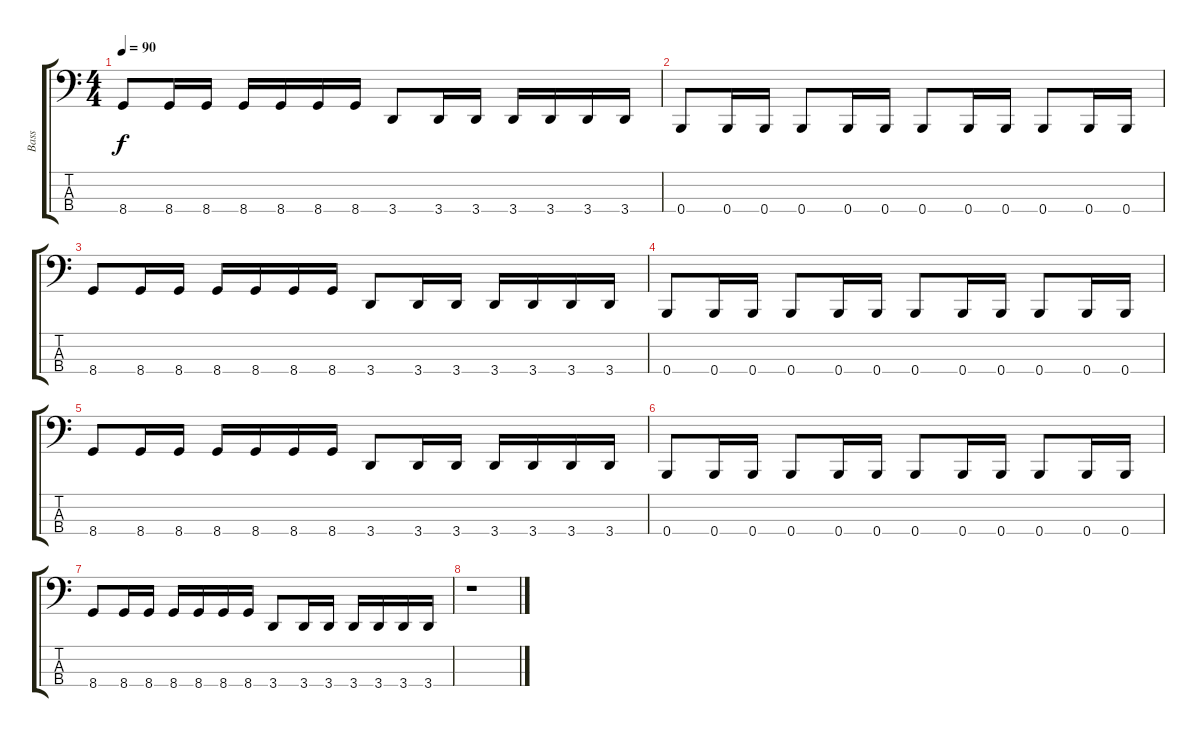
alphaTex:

\track ("Bass" "Bass") {instrument electricbassfinger}
\staff {score tabs}
\tuning (E2 B1 Gb1 B0) {hide}
\ts (4 4)
\tempo 90
\clef f4
\ks c
8.4.8{dy f} 8.4.16 8.4.16 8.4.16 8.4.16 8.4.16 8.4.16 3.4.8 3.4.16 3.4.16 3.4.16 3.4.16 3.4.16 3.4.16 |
0.4.8 0.4.16 0.4.16 0.4.8 0.4.16 0.4.16 0.4.8 0.4.16 0.4.16 0.4.8 0.4.16 0.4.16 |
8.4.8 8.4.16 8.4.16 8.4.16 8.4.16 8.4.16 8.4.16 3.4.8 3.4.16 3.4.16 3.4.16 3.4.16 3.4.16 3.4.16 |
0.4.8 0.4.16 0.4.16 0.4.8 0.4.16 0.4.16 0.4.8 0.4.16 0.4.16 0.4.8 0.4.16 0.4.16 |
8.4.8 8.4.16 8.4.16 8.4.16 8.4.16 8.4.16 8.4.16 3.4.8 3.4.16 3.4.16 3.4.16 3.4.16 3.4.16 3.4.16 |
0.4.8 0.4.16 0.4.16 0.4.8 0.4.16 0.4.16 0.4.8 0.4.16 0.4.16 0.4.8 0.4.16 0.4.16 |
8.4.8 8.4.16 8.4.16 8.4.16 8.4.16 8.4.16 8.4.16 3.4.8 3.4.16 3.4.16 3.4.16 3.4.16 3.4.16 3.4.16 |
r.1
